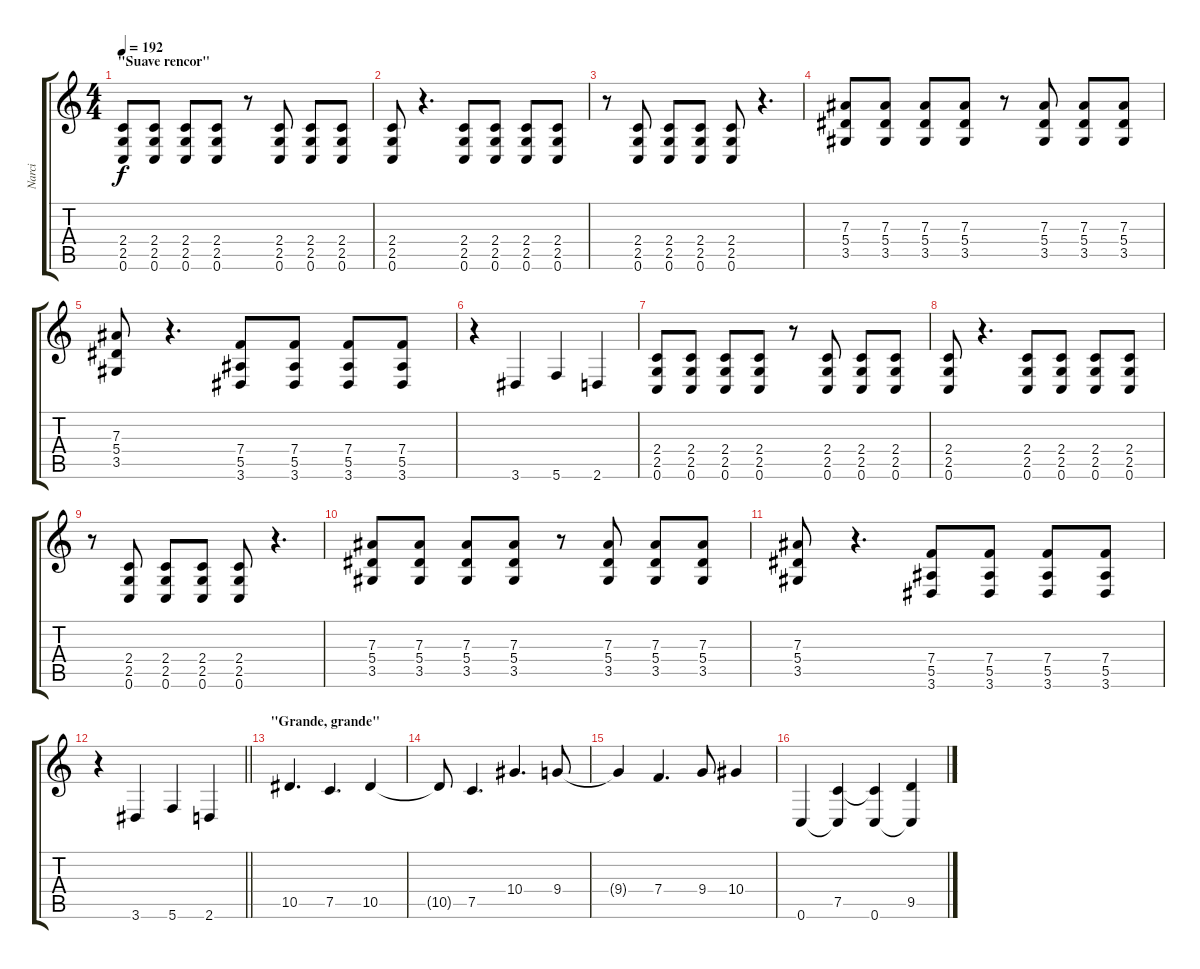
\track ("Narci" "Narci") {instrument distortionguitar}
\staff {score tabs}
\tuning (C4 G3 Eb3 Bb2 F2 C2) {hide}
\ts (4 4)
\section ("" "\"Suave rencor\"")
\tempo 192
\clef g2
\ks c
(2.4 2.5 0.6).8{dy f} (2.4 2.5 0.6).8 (2.4 2.5 0.6).8 (2.4 2.5 0.6).8 r.8 (2.4 2.5 0.6).8 (2.4 2.5 0.6).8 (2.4 2.5 0.6).8 |
(2.4 2.5 0.6).8 r.4{d} (2.4 2.5 0.6).8 (2.4 2.5 0.6).8 (2.4 2.5 0.6).8 (2.4 2.5 0.6).8 |
r.8 (2.4 2.5 0.6).8 (2.4 2.5 0.6).8 (2.4 2.5 0.6).8 (2.4 2.5 0.6).8 r.4{d} |
(7.3 5.4 3.5).8 (7.3 5.4 3.5).8 (7.3 5.4 3.5).8 (7.3 5.4 3.5).8 r.8 (7.3 5.4 3.5).8 (7.3 5.4 3.5).8 (7.3 5.4 3.5).8 |
(7.3 5.4 3.5).8 r.4{d} (7.4 5.5 3.6).8 (7.4 5.5 3.6).8 (7.4 5.5 3.6).8 (7.4 5.5 3.6).8 |
r.4 3.6.4 5.6.4 2.6.4 |
(2.4 2.5 0.6).8 (2.4 2.5 0.6).8 (2.4 2.5 0.6).8 (2.4 2.5 0.6).8 r.8 (2.4 2.5 0.6).8 (2.4 2.5 0.6).8 (2.4 2.5 0.6).8 |
(2.4 2.5 0.6).8 r.4{d} (2.4 2.5 0.6).8 (2.4 2.5 0.6).8 (2.4 2.5 0.6).8 (2.4 2.5 0.6).8 |
r.8 (2.4 2.5 0.6).8 (2.4 2.5 0.6).8 (2.4 2.5 0.6).8 (2.4 2.5 0.6).8 r.4{d} |
(7.3 5.4 3.5).8 (7.3 5.4 3.5).8 (7.3 5.4 3.5).8 (7.3 5.4 3.5).8 r.8 (7.3 5.4 3.5).8 (7.3 5.4 3.5).8 (7.3 5.4 3.5).8 |
(7.3 5.4 3.5).8 r.4{d} (7.4 5.5 3.6).8 (7.4 5.5 3.6).8 (7.4 5.5 3.6).8 (7.4 5.5 3.6).8 |
\barLineRight lightlight
r.4 3.6.4 5.6.4 2.6.4 |
\section ("" "\"Grande, grande\"")
10.5.4{d} 7.5.4{d} 10.5.4 |
10.5{t}.8 7.5.4{d} 10.4.4{d} 9.4.8 |
9.4{t}.4 7.4.4{d} 9.4.8 10.4.4 |
0.6.4 (7.5 0.6{t}).4 (7.5{t} 0.6).4 (9.5 0.6{t}).4
